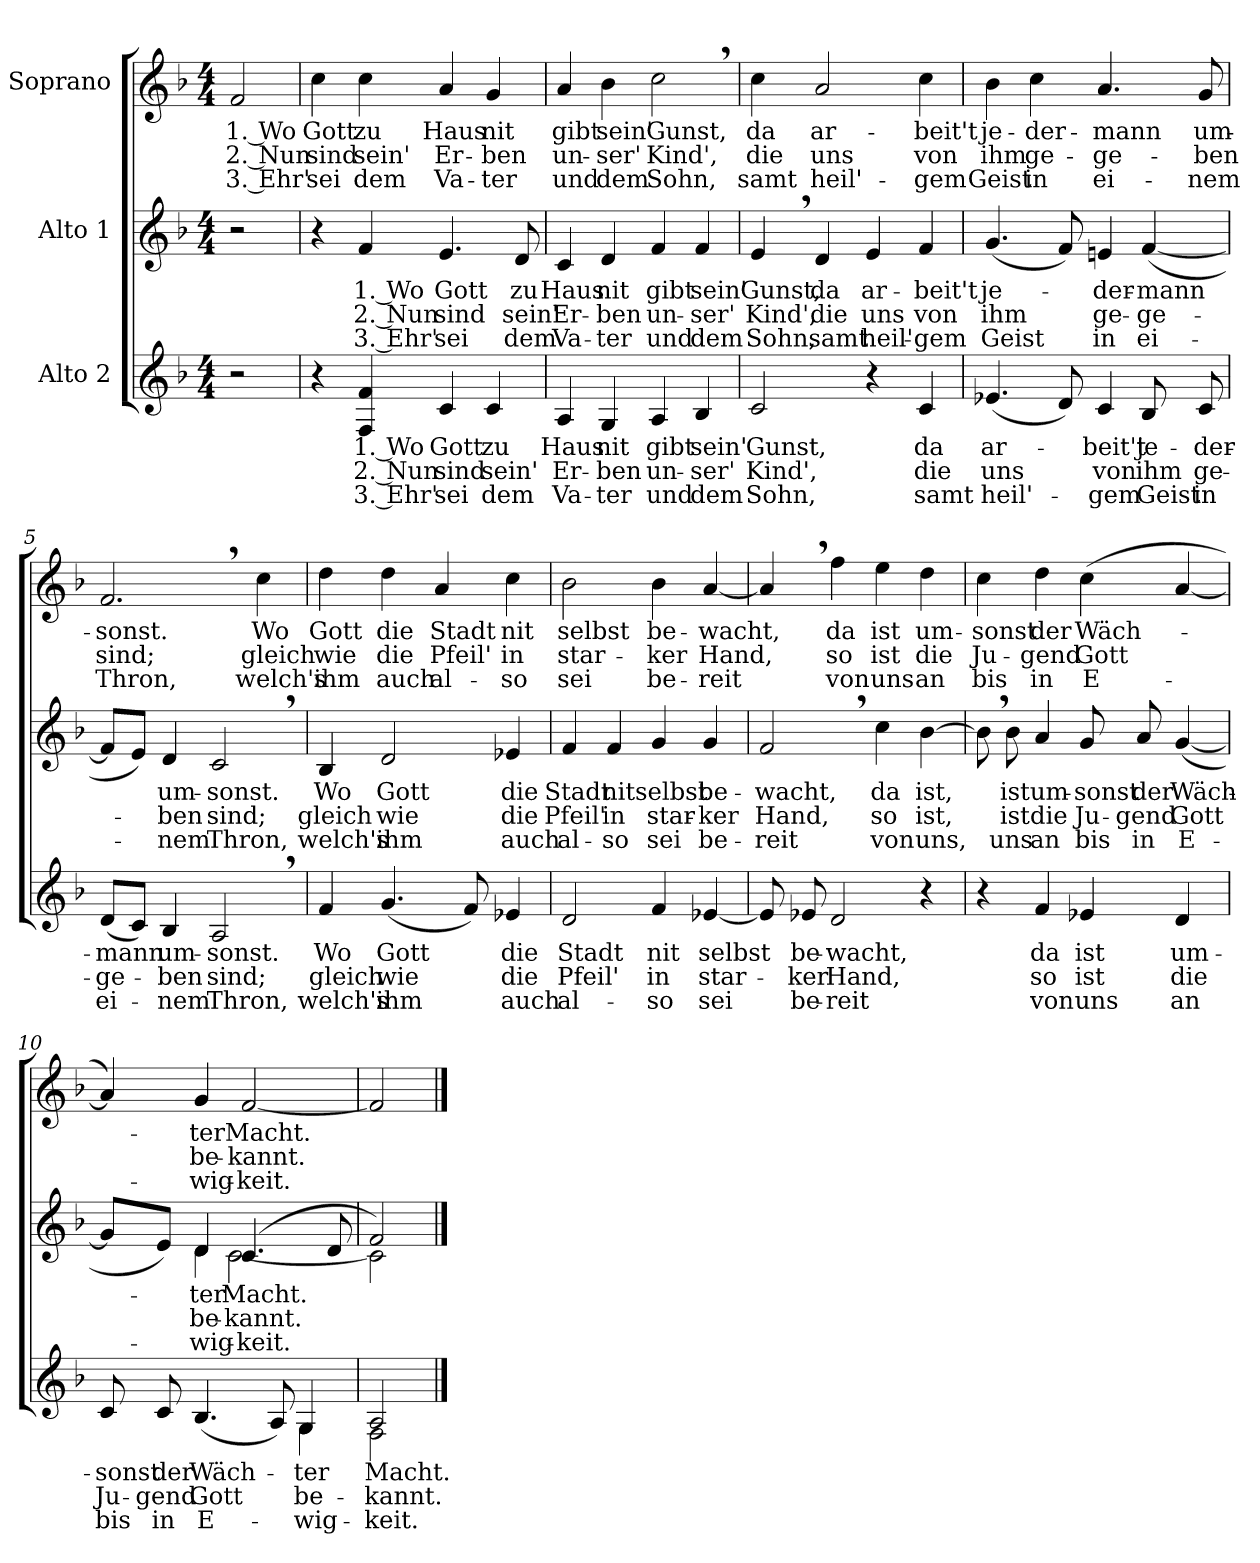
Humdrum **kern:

**kern	**text	**text	**text	**kern	**text	**text	**text	**kern	**text	**text	**text
*part3	*part3	*part3	*part3	*part2	*part2	*part2	*part2	*part1	*part1	*part1	*part1
*staff3	*staff3	*staff3	*staff3	*staff2	*staff2	*staff2	*staff2	*staff1	*staff1	*staff1	*staff1
*I"Alto 2	*	*	*	*I"Alto 1	*	*	*	*I"Soprano	*	*	*
*clefG2	*	*	*	*clefG2	*	*	*	*clefG2	*	*	*
*k[b-]	*	*	*	*k[b-]	*	*	*	*k[b-]	*	*	*
*F:	*	*	*	*F:	*	*	*	*F:	*	*	*
*M4/4	*	*	*	*M4/4	*	*	*	*M4/4	*	*	*
=	=	=	=	=	=	=	=	=	=	=	=
!	!	!	!	!	!	!	!	!	!LO:LY:b	!LO:LY:b	!LO:LY:b
2r	.	.	.	2r	.	.	.	2f/	1. Wo	2. Nun	3. Ehr'
=1	=1	=1	=1	=1	=1	=1	=1	=1	=1	=1	=1
!	!	!	!	!	!	!	!	!	!LO:LY:b	!LO:LY:b	!LO:LY:b
4r	.	.	.	4r	.	.	.	4cc\	Gott	sind	sei
!	!LO:LY:b	!LO:LY:b	!LO:LY:b	!	!LO:LY:b	!LO:LY:b	!LO:LY:b	!	!LO:LY:b	!LO:LY:b	!LO:LY:b
4F!/ 4f/	1. Wo	2. Nun	3. Ehr'	4f/	1. Wo	2. Nun	3. Ehr'	4cc\	zu	sein'	dem
!	!LO:LY:b	!LO:LY:b	!LO:LY:b	!	!LO:LY:b	!LO:LY:b	!LO:LY:b	!	!LO:LY:b	!LO:LY:b	!LO:LY:b
4c/	Gott	sind	sei	4.e/	Gott	sind	sei	4a/	Haus	Er-	Va-
!	!LO:LY:b	!LO:LY:b	!LO:LY:b	!	!	!	!	!	!LO:LY:b	!LO:LY:b	!LO:LY:b
4c/	zu	sein'	dem	.	.	.	.	4g/	nit	-ben	-ter
!	!	!	!	!	!LO:LY:b	!LO:LY:b	!LO:LY:b	!	!	!	!
.	.	.	.	8d/	zu	sein'	dem	.	.	.	.
=2	=2	=2	=2	=2	=2	=2	=2	=2	=2	=2	=2
!	!LO:LY:b	!LO:LY:b	!LO:LY:b	!	!LO:LY:b	!LO:LY:b	!LO:LY:b	!	!LO:LY:b	!LO:LY:b	!LO:LY:b
4A/	Haus	Er-	Va-	4c/	Haus	Er-	Va-	4a/	gibt	un-	und
!	!LO:LY:b	!LO:LY:b	!LO:LY:b	!	!LO:LY:b	!LO:LY:b	!LO:LY:b	!	!LO:LY:b	!LO:LY:b	!LO:LY:b
4G/	nit	-ben	-ter	4d/	nit	-ben	-ter	4b-\	sein'	-ser'	dem
!	!LO:LY:b	!LO:LY:b	!LO:LY:b	!	!LO:LY:b	!LO:LY:b	!LO:LY:b	!	!LO:LY:b	!LO:LY:b	!LO:LY:b
4A/	gibt	un-	und	4f/	gibt	un-	und	2cc,>\	Gunst,	Kind',	Sohn,
!	!LO:LY:b	!LO:LY:b	!LO:LY:b	!	!LO:LY:b	!LO:LY:b	!LO:LY:b	!	!	!	!
4B-/	sein'	-ser'	dem	4f/	sein'	-ser'	dem	.	.	.	.
=3	=3	=3	=3	=3	=3	=3	=3	=3	=3	=3	=3
!	!LO:LY:b	!LO:LY:b	!LO:LY:b	!	!LO:LY:b	!LO:LY:b	!LO:LY:b	!	!LO:LY:b	!LO:LY:b	!LO:LY:b
2c/	Gunst,	Kind',	Sohn,	4e,>/	Gunst,	Kind',	Sohn,	4cc\	da	die	samt
!	!	!	!	!	!LO:LY:b	!LO:LY:b	!LO:LY:b	!	!LO:LY:b	!LO:LY:b	!LO:LY:b
.	.	.	.	4d/	da	die	samt	2a/	ar-	uns	heil'-
!	!	!	!	!	!LO:LY:b	!LO:LY:b	!LO:LY:b	!	!	!	!
4r	.	.	.	4e/	ar-	uns	heil'-	.	.	.	.
!	!LO:LY:b	!LO:LY:b	!LO:LY:b	!	!LO:LY:b	!LO:LY:b	!LO:LY:b	!	!LO:LY:b	!LO:LY:b	!LO:LY:b
4c/	da	die	samt	4f/	-beit't	von	-gem	4cc\	-beit't	von	-gem
!!LO:LB:g=z
=4	=4	=4	=4	=4	=4	=4	=4	=4	=4	=4	=4
!	!LO:LY:b	!LO:LY:b	!LO:LY:b	!	!LO:LY:b	!LO:LY:b	!LO:LY:b	!	!LO:LY:b	!LO:LY:b	!LO:LY:b
(<4.e-X/	ar-	uns	heil'-	(<4.g/	je-	ihm	Geist	4b-\	je-	ihm	Geist
!	!	!	!	!	!	!	!	!	!LO:LY:b	!LO:LY:b	!LO:LY:b
.	.	.	.	.	.	.	.	4cc\	-der-	ge-	in
8d/)	.	.	.	8f/)	.	.	.	.	.	.	.
!	!LO:LY:b	!LO:LY:b	!LO:LY:b	!	!LO:LY:b	!LO:LY:b	!LO:LY:b	!	!LO:LY:b	!LO:LY:b	!LO:LY:b
4c/	-beit't	von	-gem	4en/	-der-	ge-	in	4.a/	-mann	-ge-	ei-
!	!LO:LY:b	!LO:LY:b	!LO:LY:b	!	!LO:LY:b	!LO:LY:b	!LO:LY:b	!	!	!	!
8B-/	je-	ihm	Geist	(<[4f/	-mann	-ge-	ei-	.	.	.	.
!	!LO:LY:b	!LO:LY:b	!LO:LY:b	!	!	!	!	!	!LO:LY:b	!LO:LY:b	!LO:LY:b
8c/	-der-	ge-	in	.	.	.	.	8g/	um-	-ben	-nem
=5	=5	=5	=5	=5	=5	=5	=5	=5	=5	=5	=5
!	!LO:LY:b	!LO:LY:b	!LO:LY:b	!	!	!	!	!	!LO:LY:b	!LO:LY:b	!LO:LY:b
(<8d/L	-mann	-ge-	ei-	8f/L]	.	.	.	2.f,>/	-sonst.	sind;	Thron,
8c/J)	.	.	.	8e/J)	.	.	.	.	.	.	.
!	!LO:LY:b	!LO:LY:b	!LO:LY:b	!	!LO:LY:b	!LO:LY:b	!LO:LY:b	!	!	!	!
4B-/	um-	-ben	-nem	4d/	um-	-ben	-nem	.	.	.	.
!	!LO:LY:b	!LO:LY:b	!LO:LY:b	!	!LO:LY:b	!LO:LY:b	!LO:LY:b	!	!	!	!
2A,>/	-sonst.	sind;	Thron,	2c,>/	-sonst.	sind;	Thron,	.	.	.	.
!	!	!	!	!	!	!	!	!	!LO:LY:b	!LO:LY:b	!LO:LY:b
.	.	.	.	.	.	.	.	4cc\	Wo	gleich	welch's
=6	=6	=6	=6	=6	=6	=6	=6	=6	=6	=6	=6
!	!LO:LY:b	!LO:LY:b	!LO:LY:b	!	!LO:LY:b	!LO:LY:b	!LO:LY:b	!	!LO:LY:b	!LO:LY:b	!LO:LY:b
4f/	Wo	gleich	welch's	4B-/	Wo	gleich	welch's	4dd\	Gott	wie	ihm
!	!LO:LY:b	!LO:LY:b	!LO:LY:b	!	!LO:LY:b	!LO:LY:b	!LO:LY:b	!	!LO:LY:b	!LO:LY:b	!LO:LY:b
(<4.g/	Gott	wie	ihm	2d/	Gott	wie	ihm	4dd\	die	die	auch
!	!	!	!	!	!	!	!	!	!LO:LY:b	!LO:LY:b	!LO:LY:b
.	.	.	.	.	.	.	.	4a/	Stadt	Pfeil'	al-
8f/)	.	.	.	.	.	.	.	.	.	.	.
!	!LO:LY:b	!LO:LY:b	!LO:LY:b	!	!LO:LY:b	!LO:LY:b	!LO:LY:b	!	!LO:LY:b	!LO:LY:b	!LO:LY:b
4e-X/	die	die	auch	4e-X/	die	die	auch	4cc\	nit	in	-so
=7	=7	=7	=7	=7	=7	=7	=7	=7	=7	=7	=7
!	!LO:LY:b	!LO:LY:b	!LO:LY:b	!	!LO:LY:b	!LO:LY:b	!LO:LY:b	!	!LO:LY:b	!LO:LY:b	!LO:LY:b
2d/	Stadt	Pfeil'	al-	4f/	Stadt	Pfeil'	al-	2b-\	selbst	star-	sei
!	!	!	!	!	!LO:LY:b	!LO:LY:b	!LO:LY:b	!	!	!	!
.	.	.	.	4f/	nit	in	-so	.	.	.	.
!	!LO:LY:b	!LO:LY:b	!LO:LY:b	!	!LO:LY:b	!LO:LY:b	!LO:LY:b	!	!LO:LY:b	!LO:LY:b	!LO:LY:b
4f/	nit	in	-so	4g/	selbst	star-	sei	4b-\	be-	-ker	be-
!	!LO:LY:b	!LO:LY:b	!LO:LY:b	!	!LO:LY:b	!LO:LY:b	!LO:LY:b	!	!LO:LY:b	!LO:LY:b	!LO:LY:b
[4e-X/	selbst	star-	sei	4g/	be-	-ker	be-	[4a/	-wacht,	Hand,	-reit
!!LO:LB:g=z
=8	=8	=8	=8	=8	=8	=8	=8	=8	=8	=8	=8
!	!	!	!	!	!LO:LY:b	!LO:LY:b	!LO:LY:b	!	!	!	!
8e-/]	.	.	.	2f,>/	-wacht,	Hand,	-reit	4a,>/]	.	.	.
!	!LO:LY:b	!LO:LY:b	!LO:LY:b	!	!	!	!	!	!	!	!
8e-X/	be-	-ker	be-	.	.	.	.	.	.	.	.
!	!LO:LY:b	!LO:LY:b	!LO:LY:b	!	!	!	!	!	!LO:LY:b	!LO:LY:b	!LO:LY:b
2d/	-wacht,	Hand,	-reit	.	.	.	.	4ff\	da	so	von
!	!	!	!	!	!LO:LY:b	!LO:LY:b	!LO:LY:b	!	!LO:LY:b	!LO:LY:b	!LO:LY:b
.	.	.	.	4cc\	da	so	von	4ee\	ist	ist	uns
!	!	!	!	!	!LO:LY:b	!LO:LY:b	!LO:LY:b	!	!LO:LY:b	!LO:LY:b	!LO:LY:b
4r	.	.	.	[4b-\	ist,	ist,	uns,	4dd\	um-	die	an
=9	=9	=9	=9	=9	=9	=9	=9	=9	=9	=9	=9
!	!	!	!	!	!	!	!	!	!LO:LY:b	!LO:LY:b	!LO:LY:b
4r	.	.	.	8b-,>\]	.	.	.	4cc\	-sonst	Ju-	bis
!	!	!	!	!	!LO:LY:b	!LO:LY:b	!LO:LY:b	!	!	!	!
.	.	.	.	8b-\	ist	ist	uns	.	.	.	.
!	!LO:LY:b	!LO:LY:b	!LO:LY:b	!	!LO:LY:b	!LO:LY:b	!LO:LY:b	!	!LO:LY:b	!LO:LY:b	!LO:LY:b
4f/	da	so	von	4a/	um-	die	an	4dd\	der	-gend	in
!	!LO:LY:b	!LO:LY:b	!LO:LY:b	!	!LO:LY:b	!LO:LY:b	!LO:LY:b	!	!LO:LY:b	!LO:LY:b	!LO:LY:b
4e-X/	ist	ist	uns	8g/	-sonst	Ju-	bis	(>4cc\	Wäch-	Gott	E-
!	!	!	!	!	!LO:LY:b	!LO:LY:b	!LO:LY:b	!	!	!	!
.	.	.	.	8a/	der	-gend	in	.	.	.	.
!	!LO:LY:b	!LO:LY:b	!LO:LY:b	!	!LO:LY:b	!LO:LY:b	!LO:LY:b	!	!	!	!
4d/	um-	die	an	(<[4g/	Wäch-	Gott	E-	[4a/	.	.	.
=10	=10	=10	=10	=10	=10	=10	=10	=10	=10	=10	=10
!	!LO:LY:b	!LO:LY:b	!LO:LY:b	!	!	!	!	!	!	!	!
*^	*	*	*	*^	*	*	*	*	*	*	*
8c/	2.ryy	-sonst	Ju-	bis	8g/L]	4ryy	.	.	.	4a/])	.	.	.
!	!	!LO:LY:b	!LO:LY:b	!LO:LY:b	!	!	!	!	!	!	!	!	!
8c/	.	der	-gend	in	8e/J)	.	.	.	.	.	.	.	.
!	!	!LO:LY:b	!LO:LY:b	!LO:LY:b	!	!	!LO:LY:b	!LO:LY:b	!LO:LY:b	!	!LO:LY:b	!LO:LY:b	!LO:LY:b
(<4.B-/	.	Wäch-	Gott	E-	4d/	4d\	-ter	be-	-wig-	4g/	-ter	be-	-wig-
!	!	!	!	!	!	!	!LO:LY:b	!LO:LY:b	!LO:LY:b	!	!LO:LY:b	!LO:LY:b	!LO:LY:b
.	.	.	.	.	(4.c/	[<2c\	Macht.	-kannt.	-keit.	[2f/	Macht.	-kannt.	-keit.
8A/)	.	.	.	.	.	.	.	.	.	.	.	.	.
!	!	!LO:LY:b	!LO:LY:b	!LO:LY:b	!	!	!	!	!	!	!	!	!
4G/	4G\	-ter	be-	-wig-	.	.	.	.	.	.	.	.	.
.	.	.	.	.	8d/	.	.	.	.	.	.	.	.
=11	=11	=11	=11	=11	=11	=11	=11	=11	=11	=11	=11	=11	=11
!	!	!LO:LY:b	!LO:LY:b	!LO:LY:b	!	!	!	!	!	!	!	!	!
2A/	2F\	Macht.	-kannt.	-keit.	2f/)	2c\]	.	.	.	2f/]	.	.	.
*v	*v	*	*	*	*	*	*	*	*	*	*	*	*
*	*	*	*	*v	*v	*	*	*	*	*	*	*
==	==	==	==	==	==	==	==	==	==	==	==
*-	*-	*-	*-	*-	*-	*-	*-	*-	*-	*-	*-
